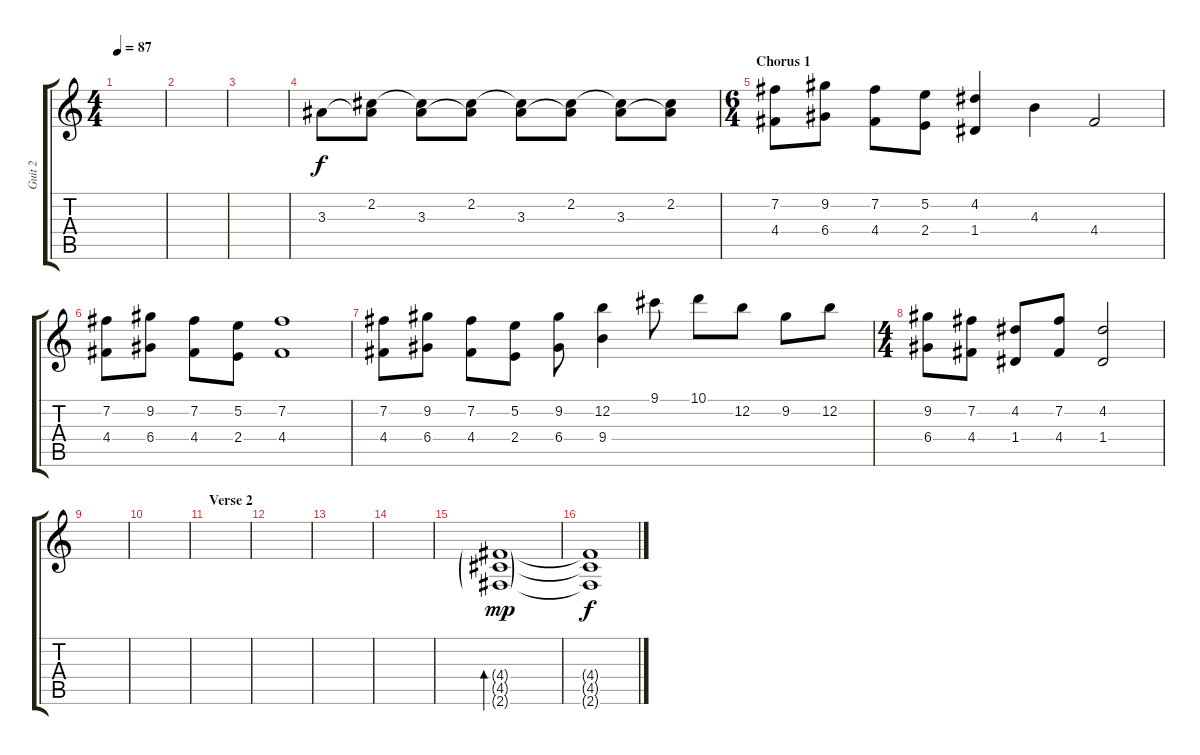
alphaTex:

\track ("Guit 2" "Guit 2") {instrument electricguitarjazz}
\staff {score tabs}
\tuning (E4 B3 G3 D3 A2 E2) {hide}
\ts (4 4)
\tempo 87
\clef g2
\ks c
|
|
|
3.3.8 (2.2 3.3{t}).8 (2.2{t} 3.3).8 (2.2 3.3{t}).8 (2.2{t} 3.3).8 (2.2 3.3{t}).8 (2.2{t} 3.3).8 (2.2 3.3{t}).8 |
\ts (6 4)
\section ("" "Chorus 1")
(7.2 4.4).8{volume 14 instrument overdrivenguitar} (9.2 6.4).8 (7.2 4.4).8 (5.2 2.4).8 (4.2 1.4).4 4.3.4 4.4.2 |
(7.2 4.4).8 (9.2 6.4).8 (7.2 4.4).8 (5.2 2.4).8 (7.2 4.4).1 |
(7.2 4.4).8 (9.2 6.4).8 (7.2 4.4).8 (5.2 2.4).8 (9.2 6.4).8 (12.2 9.4).4 9.1.8 10.1.8 12.2.8 9.2.8 12.2.8 |
\ts (4 4)
(9.2 6.4).8 (7.2 4.4).8 (4.2 1.4).8 (7.2 4.4).8 (4.2 1.4).2 |
|
|
\section ("" "Verse 2")
|
|
|
|
(4.4{g} 4.5{g} 2.6{g}).1{bd 30 dy mp volume 10 instrument overdrivenguitar} |
(4.4{t} 4.5{t} 2.6{t}).1{dy f}
